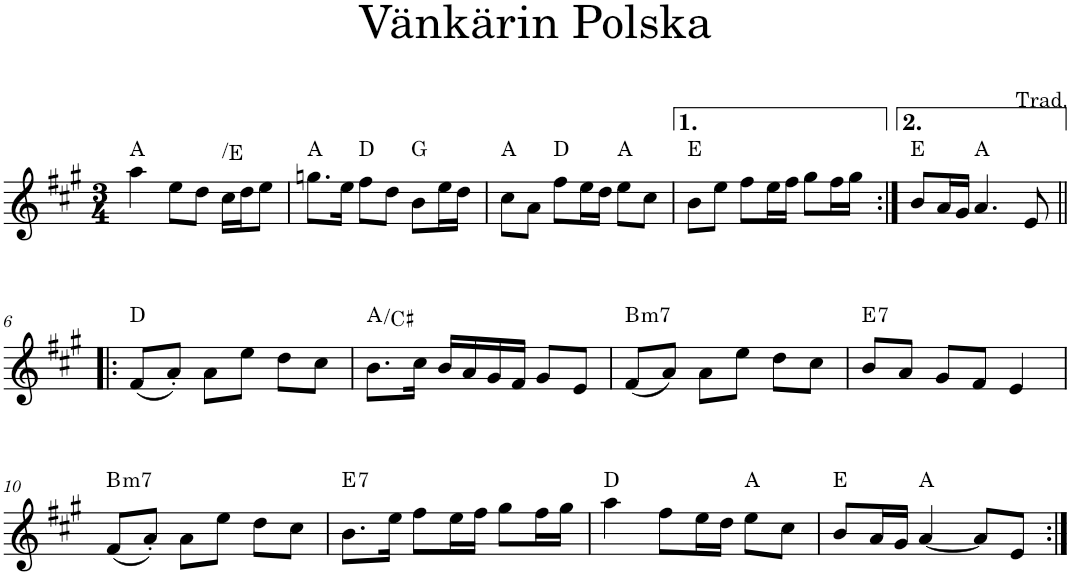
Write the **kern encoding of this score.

**kern	**harte
*part1	*part1
*staff1	*
*I"Violin	*
*I'Vln.	*
*clefG2	*
*k[f#c#g#]	*
*M3/4	*
=1	=1
4aa\	A:maj
8ee\L	.
8dd\J	.
!	!LO:H:kt=N.C.
16cc#\LL	N
16dd\J	.
8ee\J	.
=2	=2
8.ggn\L	A:maj
16ee\Jk	.
8ff#\L	D:maj
8dd\J	.
8b\L	G:maj
16ee\L	.
16dd\JJ	.
=3	=3
8cc#\L	A:maj
8a\J	.
8ff#\L	D:maj
16ee\L	.
16dd\JJ	.
8ee\L	A:maj
8cc#\J	.
=4	=4
8b\L	E:maj
8ee\J	.
8ff#\L	.
16ee\L	.
16ff#\JJ	.
8gg#\L	.
16ff#\L	.
16gg#\JJ	.
=5:|!	=5:|!
8b/L	E:maj
16a/L	.
16g#/JJ	.
4.a/	A:maj
8e/	.
!!LO:LB:g=z
=6!|:	=6!|:
(8f#/L	D:maj
8a'/J)	.
8a\L	.
8ee\J	.
8dd\L	.
8cc#\J	.
=7	=7
8.b\L	A:maj/3
16cc#\Jk	.
16b/LL	.
16a/	.
16g#/	.
16f#/JJ	.
8g#/L	.
8e/J	.
=8	=8
!	!LO:H:kt=m7
(8f#/L	B:min7
8a/J)	.
8a\L	.
8ee\J	.
8dd\L	.
8cc#\J	.
=9	=9
!	!LO:H:kt=7
8b/L	E:7
8a/J	.
8g#/L	.
8f#/J	.
4e/	.
!!LO:LB:g=z
=10	=10
!	!LO:H:kt=m7
(8f#/L	B:min7
8a'/J)	.
8a\L	.
8ee\J	.
8dd\L	.
8cc#\J	.
=11	=11
!	!LO:H:kt=7
8.b\L	E:7
16ee\Jk	.
8ff#\L	.
16ee\L	.
16ff#\JJ	.
8gg#\L	.
16ff#\L	.
16gg#\JJ	.
=12	=12
4aa\	D:maj
8ff#\L	.
16ee\L	.
16dd\JJ	.
8ee\L	A:maj
8cc#\J	.
=13	=13
8b/L	E:maj
16a/L	.
16g#/JJ	.
[4a/	A:maj
8a/L]	.
8e/J	.
=:|!	=:|!
*-	*-
